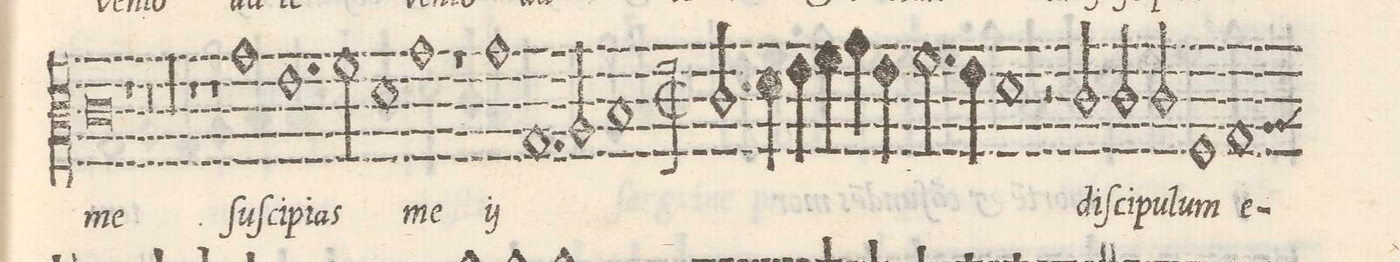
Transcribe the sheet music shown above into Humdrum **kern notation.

**kern	**text
*I"Tenor	*
*clefC3	*
*k[]	*
*met(O|)	*
*M3/1	*
=63-	=63-
0c\	me
1r	.
=64-	=64-
0.r	.
=65-	=65-
00.r	.
=66-	=66-
=67-	=67-
1r	.
1r	.
1g\	ſuſ-
=68-	=68-
1.e\	-ci-
2f\	-pi-
1d\	-as
=69-	=69-
1g\	me
1r	.
*	*ij
1g\	ſuſ-
=70-	=70-
1.G/	-ci-
2A/	.
1B/	-pi-
=71-	=71-
*M2/1	*
*met(C|)	*
*mmet(c|)	*
2.c/	-as
4d\	.
4e\	.
4f\	.
4g\	.
4e\	.
=72-	=72-
2.f\	.
4e\	.
1d\	me
*	*Xij
=73-	=73-
2r	.
2c/	diſ-
2c/	-ci-
2c/	-pu-
=74-	=74-
1F/	-lum
1G/	e-
*custos:A	*
*-	*-
